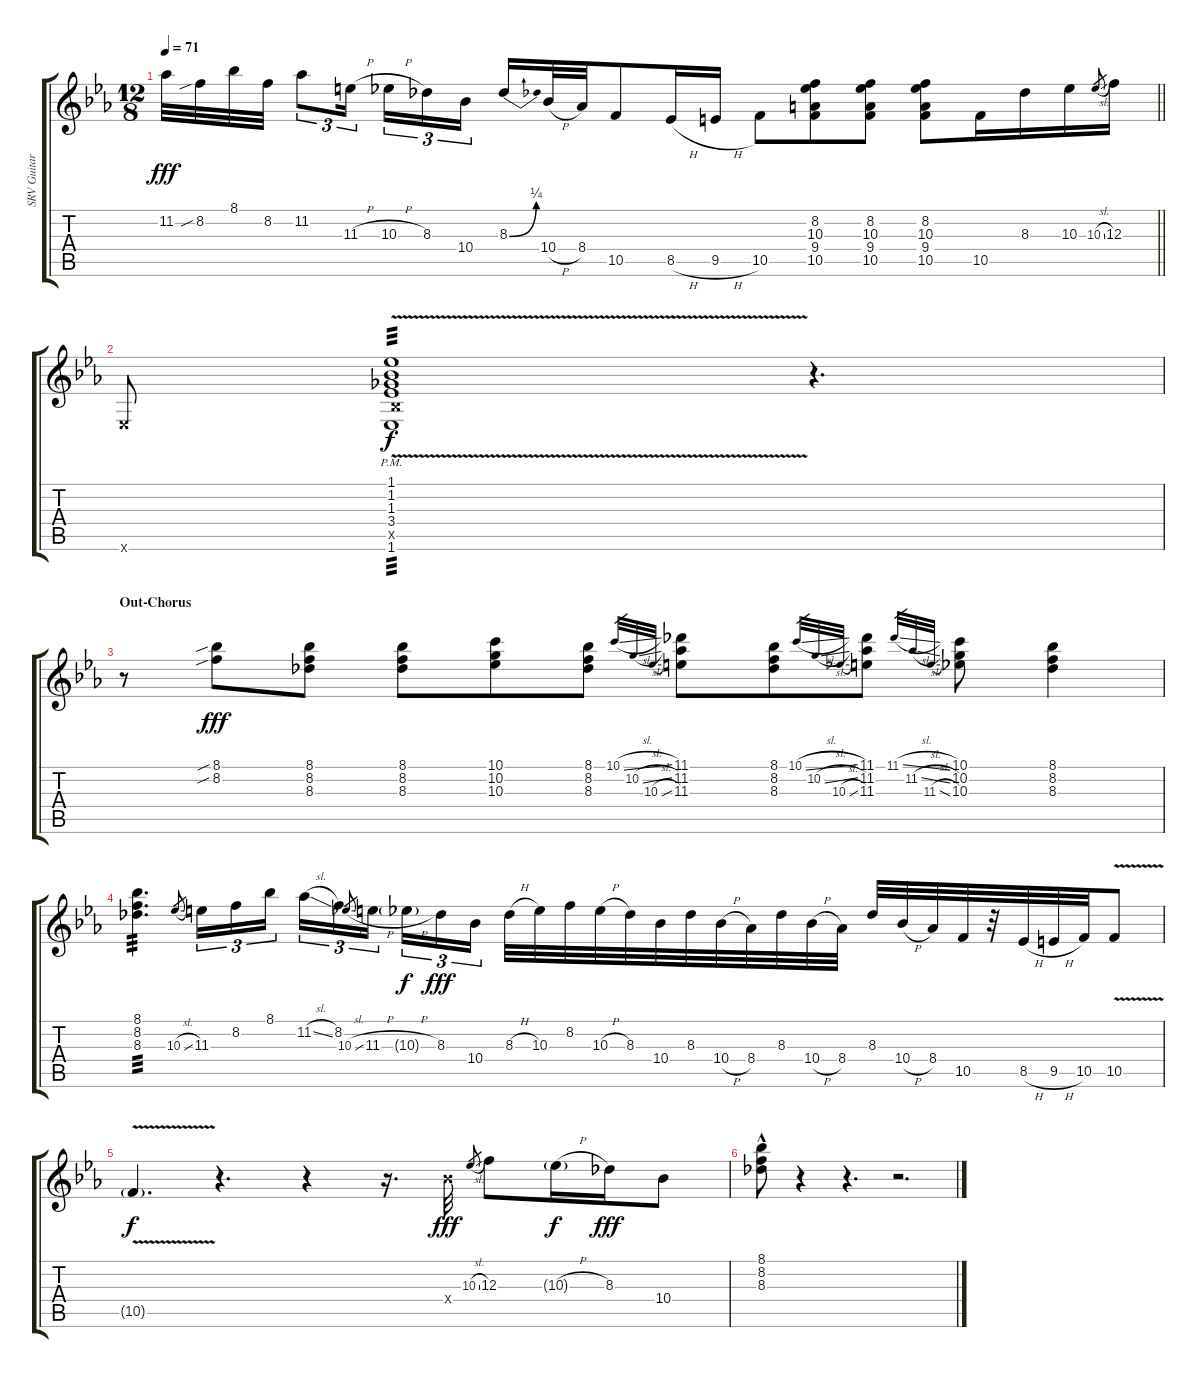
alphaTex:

\track ("SRV Guitar" "SRV Guitar") {instrument acousticguitarsteel}
\staff {score tabs}
\tuning (D4 A3 F3 C3 G2 D2) {hide}
\ts (12 8)
\tempo 71
\clef g2
\barLineRight lightlight
\ks eb
11.2.32{dy fff} 8.2{sib}.32 8.1.32 8.2.32 11.2.8{tu (3 2)} 11.3{h}.16{tu (3 2) beam splitsecondary} 10.3{h}.16{tu (3 2)} 8.3.16{tu (3 2)} 10.4.16{tu (3 2)} 8.3{be (bend 0 0 60 1)}.16 10.4{h}.32 8.4.32 10.5.8 8.5{h}.16 9.5{h}.16 10.5.8 (8.2 10.3 9.4 10.5).8 (8.2 10.3 9.4 10.5).8 (8.2 10.3 9.4 10.5).8 10.5.16 8.3.16 10.3.16 10.3{sl}.8{gr} 12.3.16 |
1.6{x}.8 (1.1{v pm} 1.2{v pm} 1.3{v pm} 3.4{v pm} 3.5{v pm x} 1.6{v pm}).1{tp 3 dy f} r.4{d} |
\section ("" "Out-Chorus")
r.8 (8.1{sib} 8.2{sib}).8{dy fff} (8.1 8.2 8.3).8 (8.1 8.2 8.3).8 (10.1 10.2 10.3).8 (8.1 8.2 8.3).8 10.1{sl}.32{gr} 10.2{sl}.32{gr} 10.3{sl}.32{gr} (11.1 11.2 11.3).8 (8.1 8.2 8.3).8 10.1{sl}.32{gr} 10.2{sl}.32{gr} 10.3{sl}.32{gr} (11.1 11.2 11.3).8 11.1{sl}.32{gr} 11.2{sl}.32{gr} 11.3{sl}.32{gr} (10.1 10.2 10.3).8 (8.1 8.2 8.3).4 |
(8.1 8.2 8.3).4{d tp 3} 10.3{sl}.8{gr} 11.3.16{tu (3 2)} 8.2.16{tu (3 2)} 8.1.16{tu (3 2) beam splitsecondary} 11.2{sl}.16{tu (3 2)} 8.2.16{tu (3 2)} 10.3{sl}.8{gr} 11.3{h}.16{tu (3 2) beam splitsecondary} 10.3{h g}.16{tu (3 2) dy f} 8.3.16{tu (3 2) dy fff} 10.4.16{tu (3 2)} 8.3{h}.32 10.3.32 8.2.32 10.3{h}.32 8.3.32 10.4.32 8.3.32 10.4{h}.32 8.4.32 8.3.32 10.4{h}.32 8.4.32 8.3.32 10.4{h}.32 8.4.32 10.5.32 r.32 8.5{h}.32 9.5{h}.32 10.5.32 10.5{v}.8 |
10.5{v g}.4{d dy f} r.4{d} r.4 r.16{d} 10.4{x}.32{dy fff} 10.3{sl}.8{gr} 12.3.8 10.3{h g}.16{dy f} 8.3.16{dy fff} 10.4.8 |
(8.1{hac} 8.2{hac} 8.3{hac}).8 r.4 r.4{d} r.2{d}
